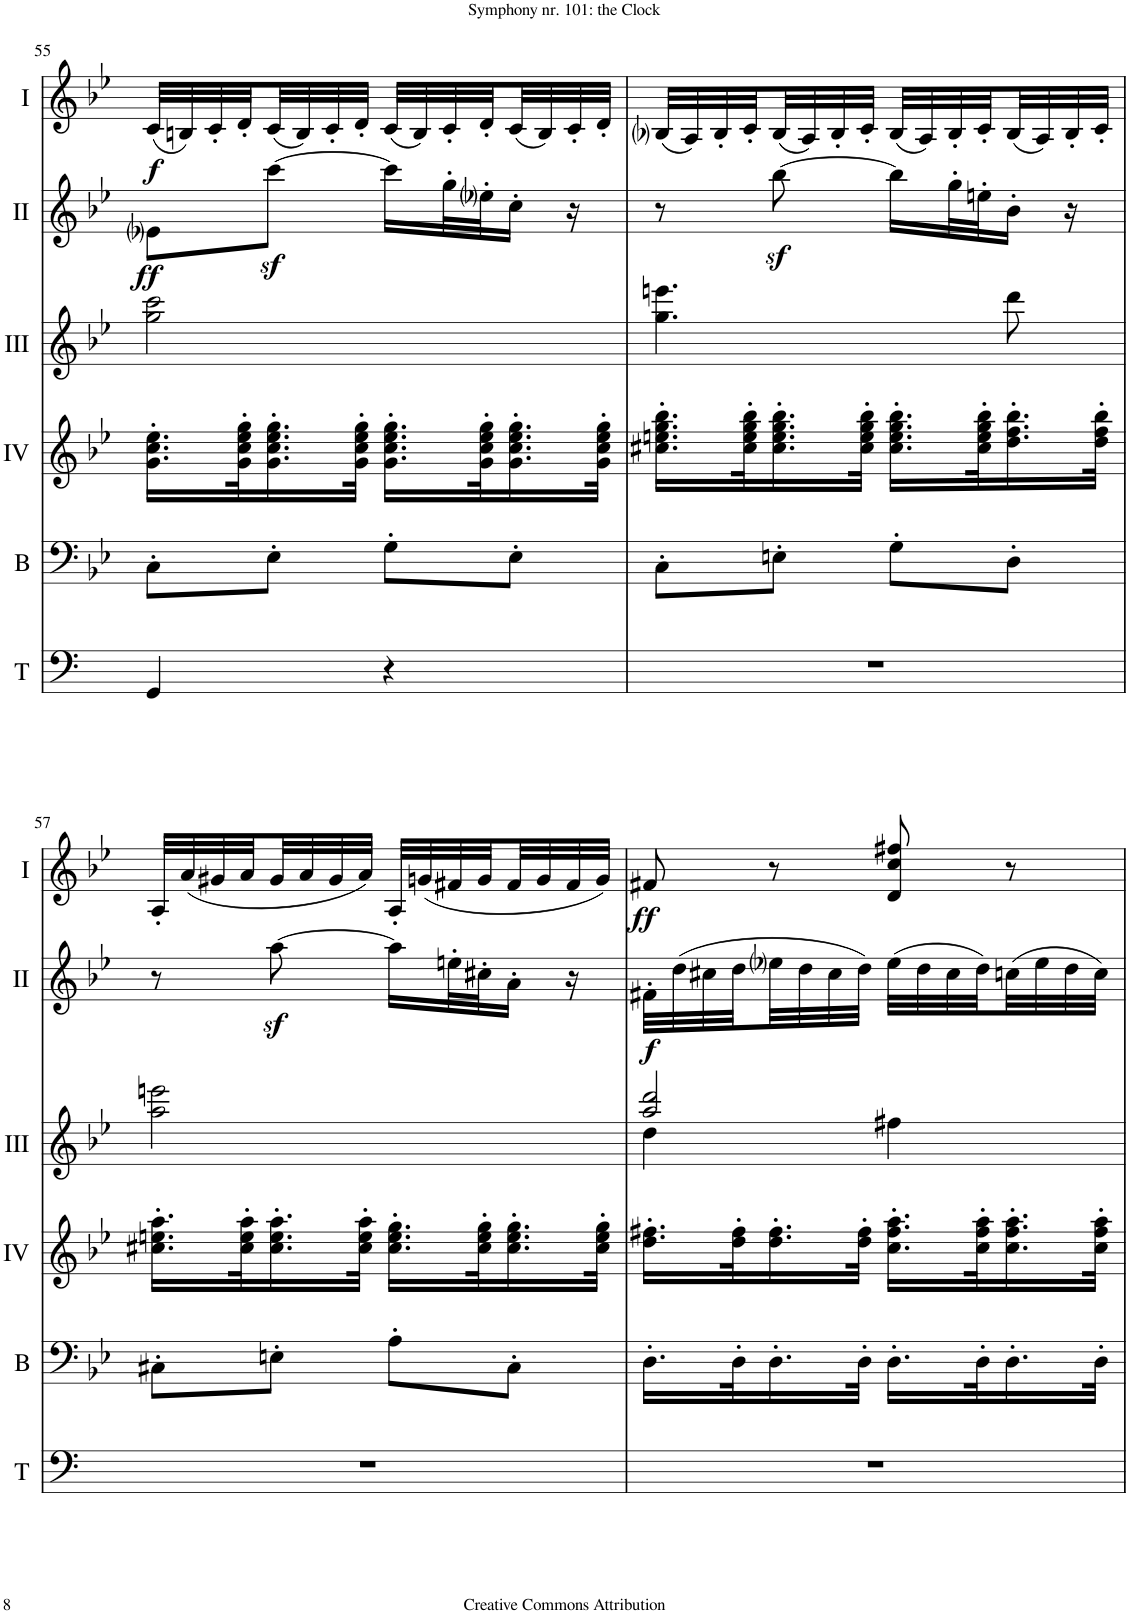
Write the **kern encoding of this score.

**kern	**kern	**kern	**kern	**kern	**dynam	**kern	**dynam
*part6	*part5	*part4	*part3	*part2	*part2	*part1	*part1
*staff6	*staff5	*staff4	*staff3	*staff2	*staff2	*staff1	*staff1
*I"Timpani (D, G)	*I"Bass	*I"Acc. 4	*I"Acc. 3	*I"Acc. 2	*	*I"Acc. 1	*
*I'T	*I'B	*	*	*	*	*	*
!!LO:PB:g=z
*clefF4	*clefF4	*clefG2	*clefG2	*clefG2	*	*clefG2	*
*	*Trd7c12	*Trd7c12	*Trd7c12	*	*	*	*
*k[]	*k[b-e-]	*k[b-e-]	*k[b-e-]	*k[b-e-]	*	*k[b-e-]	*
*M2/4	*M2/4	*M2/4	*M2/4	*M2/4	*	*M2/4	*
=55	=55	=55	=55	=55	=55	=55	=55
!	!	!	!	!	!LO:DY:b	!	!LO:DY:b
4GG/	8C'\L	16.gg\' 16.ccc\' 16.eee-\'LL	2gg\ 2ccc\	8e-i\L	ff	(32c/LLL	f
.	.	.	.	.	.	32Bn/)	.
.	.	.	.	.	.	32c'/	.
.	.	32gg\' 32ccc\' 32eee-\' 32ggg\'K	.	.	.	32d'/	.
.	8E-'\J	16.gg\' 16.ccc\' 16.eee-\' 16.ggg\'	.	[8cccz<\J	.	(32c/	.
.	.	.	.	.	.	32B/)	.
.	.	.	.	.	.	32c'/	.
.	.	32gg\' 32ccc\' 32eee-\' 32ggg\'JJk	.	.	.	32d'/JJJ	.
4r	8G'\L	16.gg\' 16.ccc\' 16.eee-\' 16.ggg\'LL	.	16ccc\LL]	.	(32c/LLL	.
.	.	.	.	.	.	32B/)	.
.	.	.	.	32gg'\L	.	32c'/	.
.	.	32gg\' 32ccc\' 32eee-\' 32ggg\'K	.	32ee-i'\J	.	32d'/	.
.	8E-'\J	16.gg\' 16.ccc\' 16.eee-\' 16.ggg\'	.	16cc'\JJ	.	(32c/	.
.	.	.	.	.	.	32B/)	.
.	.	.	.	16r	.	32c'/	.
.	.	32gg\' 32ccc\' 32eee-\' 32ggg\'JJk	.	.	.	32d'/JJJ	.
=56	=56	=56	=56	=56	=56	=56	=56
2r	8C'\L	16.ccc#X\' 16.eeen\' 16.ggg\' 16.bbb-\'LL	4.gg\ 4.eeen\	8r	.	(32B-i/LLL	.
.	.	.	.	.	.	32A/)	.
.	.	.	.	.	.	32B-'/	.
.	.	32ccc#\' 32eee\' 32ggg\' 32bbb-\'K	.	.	.	32c'/	.
.	8En'\J	16.ccc#\' 16.eee\' 16.ggg\' 16.bbb-\'	.	[8bb-z<\	.	(32B-/	.
.	.	.	.	.	.	32A/)	.
.	.	.	.	.	.	32B-'/	.
.	.	32ccc#\' 32eee\' 32ggg\' 32bbb-\'JJk	.	.	.	32c'/JJJ	.
.	8G'\L	16.ccc#\' 16.eee\' 16.ggg\' 16.bbb-\'LL	.	16bb-\LL]	.	(32B-/LLL	.
.	.	.	.	.	.	32A/)	.
.	.	.	.	32gg'\L	.	32B-'/	.
.	.	32ccc#\' 32eee\' 32ggg\' 32bbb-\'K	.	32een'\J	.	32c'/	.
.	8D'\J	16.ddd\' 16.fff\' 16.bbb-\'	8ddd\	16b-'\JJ	.	(32B-/	.
.	.	.	.	.	.	32A/)	.
.	.	.	.	16r	.	32B-'/	.
.	.	32ddd\' 32fff\' 32bbb-\'JJk	.	.	.	32c'/JJJ	.
!!LO:LB:g=z
=57	=57	=57	=57	=57	=57	=57	=57
2r	8C#X'\L	16.ccc#X\' 16.eeen\' 16.aaa\'LL	2aa\ 2eeen\	8r	.	32A'/LLL	.
.	.	.	.	.	.	(32a/	.
.	.	.	.	.	.	32g#X/	.
.	.	32ccc#\' 32eee\' 32aaa\'K	.	.	.	32a/	.
.	8En'\J	16.ccc#\' 16.eee\' 16.aaa\'	.	[8aaz<\	.	32g#/	.
.	.	.	.	.	.	32a/	.
.	.	.	.	.	.	32g#/	.
.	.	32ccc#\' 32eee\' 32aaa\'JJk	.	.	.	32a/JJJ)	.
.	8A'\L	16.ccc#\' 16.eee\' 16.ggg\'LL	.	16aa\LL]	.	32A'/LLL	.
.	.	.	.	.	.	(32gn/	.
.	.	.	.	32een'\L	.	32f#X/	.
.	.	32ccc#\' 32eee\' 32ggg\'K	.	32cc#X'\J	.	32g/	.
.	8C#'\J	16.ccc#\' 16.eee\' 16.ggg\'	.	16a'\JJ	.	32f#/	.
.	.	.	.	.	.	32g/	.
.	.	.	.	16r	.	32f#/	.
.	.	32ccc#\' 32eee\' 32ggg\'JJk	.	.	.	32g/JJJ)	.
=58	=58	=58	=58	=58	=58	=58	=58
*	*	*	*^	*	*	*	*
!	!	!	!	!	!	!LO:DY:b	!	!LO:DY:b
2r	16.D'\LL	16.ddd\' 16.fff#X\'LL	2aa/ 2ddd/	4dd\	32f#X'\LLL	f	8f#X/	ff
.	.	.	.	.	(32dd\	.	.	.
.	.	.	.	.	32cc#X\	.	.	.
.	32D'\K	32ddd\' 32fff#\'K	.	.	32dd\	.	.	.
.	16.D'\	16.ddd\' 16.fff#\'	.	.	32ee-i\	.	8r	.
.	.	.	.	.	32dd\	.	.	.
.	.	.	.	.	32cc#\	.	.	.
.	32D'\JJk	32ddd\' 32fff#\'JJk	.	.	32dd\JJJ)	.	.	.
.	16.D'\LL	16.ccc\' 16.fff#\' 16.aaa\'LL	.	4ff#X\	(32ee-\LLL	.	8d/ 8cc/ 8ff#X/	.
.	.	.	.	.	32dd\	.	.	.
.	.	.	.	.	32cc#\	.	.	.
.	32D'\K	32ccc\' 32fff#\' 32aaa\'K	.	.	32dd\)	.	.	.
.	16.D'\	16.ccc\' 16.fff#\' 16.aaa\'	.	.	(32ccn\	.	8r	.
.	.	.	.	.	32ee-\	.	.	.
.	.	.	.	.	32dd\	.	.	.
.	32D'\JJk	32ccc\' 32fff#\' 32aaa\'JJk	.	.	32cc\JJJ)	.	.	.
*	*	*	*v	*v	*	*	*	*
=	=	=	=	=	=	=	=
*-	*-	*-	*-	*-	*-	*-	*-
